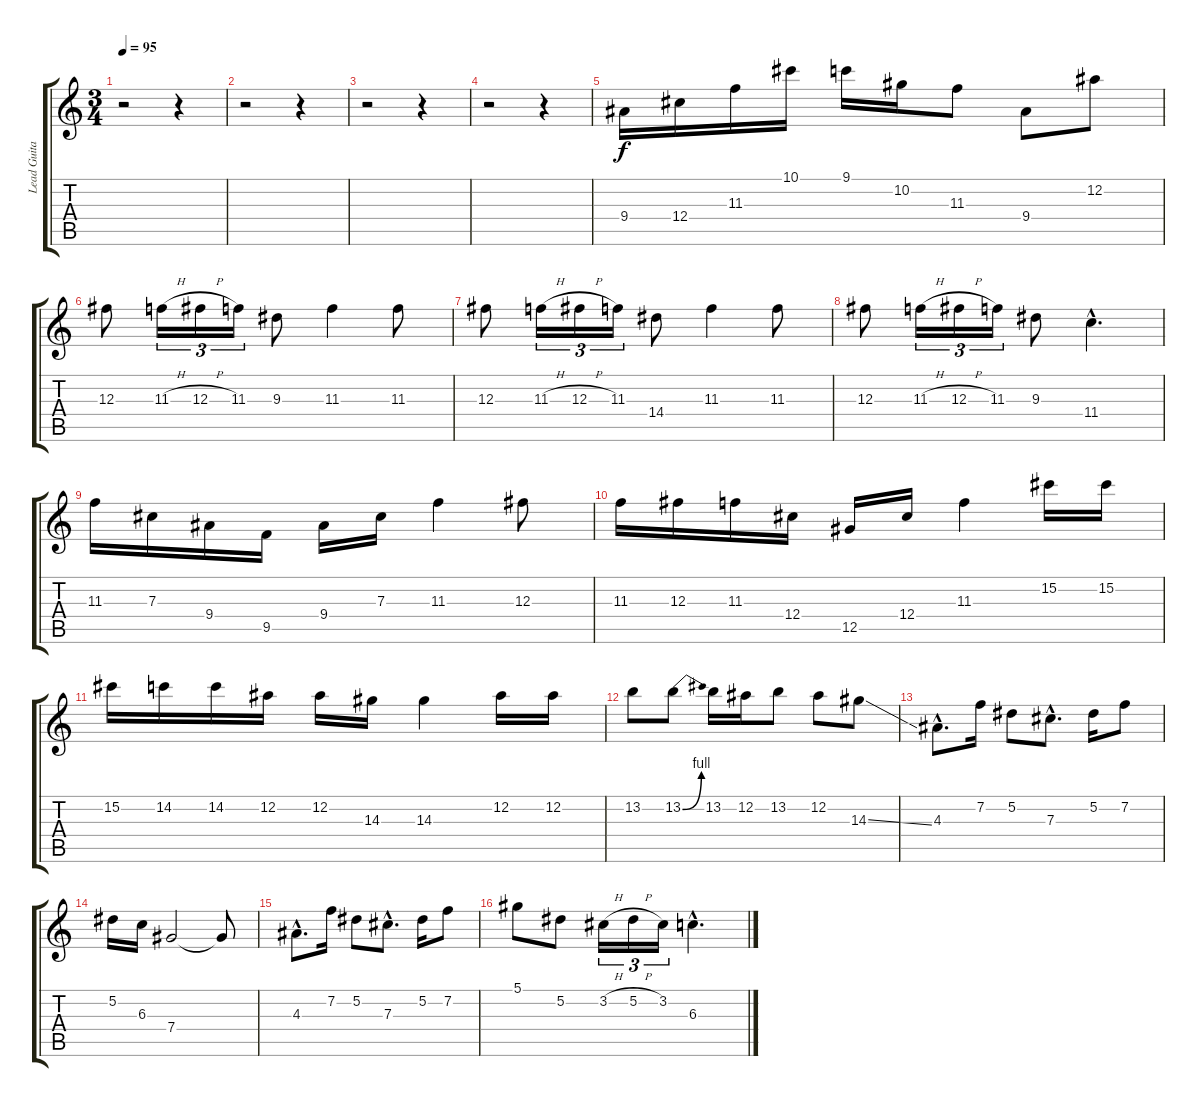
\track ("Lead Guitar" "Lead Guita") {instrument distortionguitar}
\staff {score tabs}
\tuning (Eb4 Bb3 Gb3 Db3 Ab2 Eb2) {hide}
\ts (3 4)
\tempo 95
\clef g2
\ks c
r.2{dy f} r.4 |
r.2 r.4 |
r.2 r.4 |
r.2 r.4 |
9.4.16 12.4.16 11.3.16 10.1.16 9.1.16 10.2.16 11.3.8 9.4.8 12.2.8 |
12.3.8 11.3{h}.16{tu (3 2)} 12.3{h}.16{tu (3 2)} 11.3.16{tu (3 2)} 9.3.8 11.3.4 11.3.8 |
12.3.8 11.3{h}.16{tu (3 2)} 12.3{h}.16{tu (3 2)} 11.3.16{tu (3 2)} 14.4.8 11.3.4 11.3.8 |
12.3.8 11.3{h}.16{tu (3 2)} 12.3{h}.16{tu (3 2)} 11.3.16{tu (3 2)} 9.3.8 11.4{hac}.4{d} |
11.3.16 7.3.16 9.4.16 9.5.16 9.4.16 7.3.16 11.3.4 12.3.8 |
11.3.16 12.3.16 11.3.16 12.4.16 12.5.16 12.4.16 11.3.4 15.2.16 15.2.16 |
15.2.16 14.2.16 14.2.16 12.2.16 12.2.16 14.3.16 14.3.4 12.2.16 12.2.16 |
13.2.8 13.2{be (bend 0 0 60 4)}.8 13.2.16 12.2.16 13.2.8 12.2.8 14.3{ss}.8 |
4.3{hac}.8{d} 7.2.16 5.2.8 7.3{hac}.8{d} 5.2.16 7.2.8 |
5.2.16 6.3.16 7.4.2 7.4{t}.8 |
4.3{hac}.8{d} 7.2.16 5.2.8 7.3{hac}.8{d} 5.2.16 7.2.8 |
5.1.8 5.2.8 3.2{h}.16{tu (3 2)} 5.2{h}.16{tu (3 2)} 3.2.16{tu (3 2)} 6.3{hac}.4{d}
